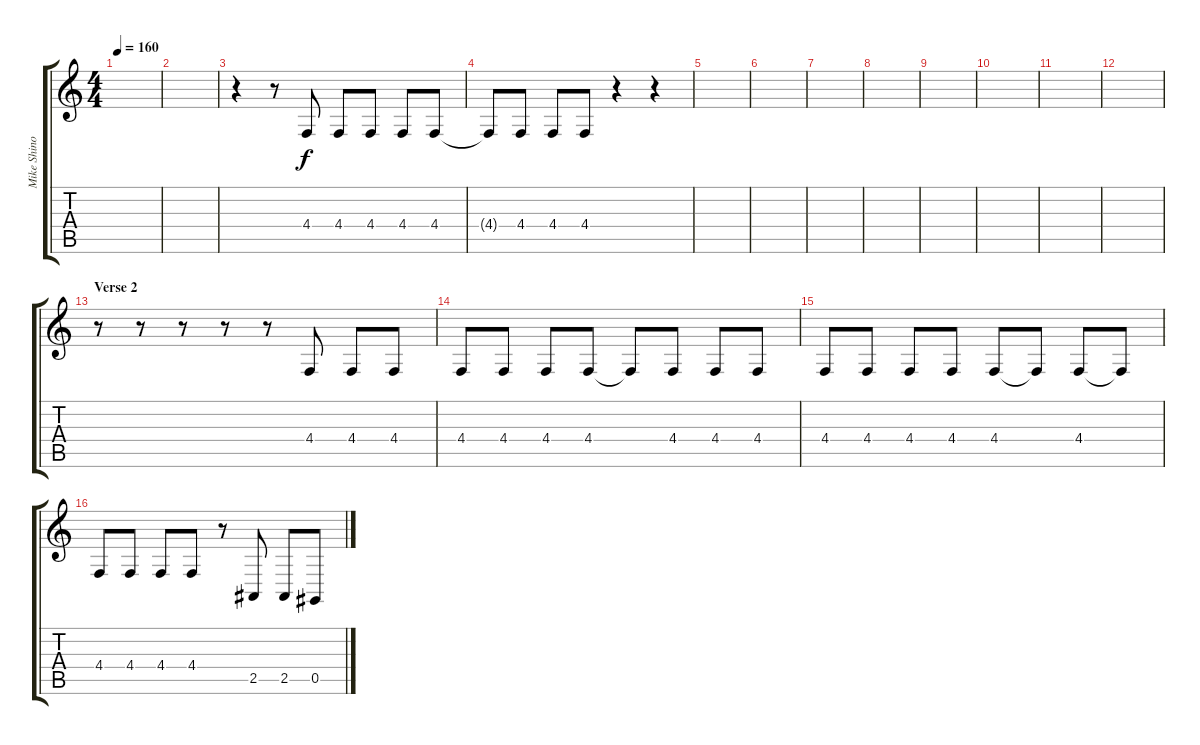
\track ("Mike Shinoda (Volume Effect)" "Mike Shino") {instrument cello}
\staff {score tabs}
\tuning (Eb4 Bb3 Gb3 Db3 Ab2 Eb2) {hide}
\ts (4 4)
\tempo 160
\clef g2
\ks c
|
|
r.4 r.8 4.4.8 4.4.8 4.4.8 4.4.8 4.4.8 |
4.4{t}.8 4.4.8 4.4.8 4.4.8 r.4 r.4 |
|
|
|
|
|
|
|
|
\section ("" "Verse 2")
r.8 r.8 r.8 r.8 r.8 4.4.8 4.4.8 4.4.8 |
4.4.8 4.4.8 4.4.8 4.4.8 4.4{t}.8 4.4.8 4.4.8 4.4.8 |
4.4.8 4.4.8 4.4.8 4.4.8 4.4.8 4.4{t}.8 4.4.8 4.4{t}.8 |
4.4.8 4.4.8 4.4.8 4.4.8 r.8 2.5.8 2.5.8 0.5.8
